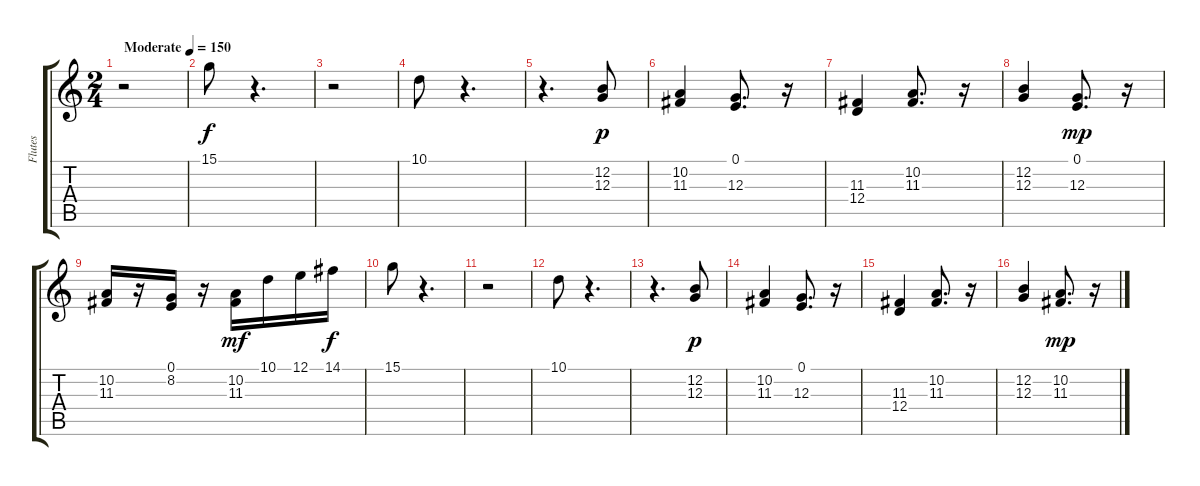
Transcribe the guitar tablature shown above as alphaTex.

\track ("Flutes" "Flutes") {instrument flute}
\staff {score tabs}
\tuning (E4 B3 G3 D3 A2 E2) {hide}
\ts (2 4)
\tempo (150 "Moderate")
\clef g2
\ks c
r.2{dy f instrument flute} |
15.1.8 r.4{d} |
r.2 |
10.1.8 r.4{d} |
r.4{d} (12.2 12.3).8{dy p} |
(10.2 11.3).4 (0.1 12.3).8{d} r.16 |
(11.3 12.4).4 (10.2 11.3).8{d} r.16 |
(12.2 12.3).4 (0.1 12.3).8{d dy mp} r.16 |
(10.2 11.3).16 r.16 (0.1 8.2).16 r.16 (10.2 11.3).16{dy mf} 10.1.16 12.1.16 14.1.16{dy f} |
15.1.8 r.4{d} |
r.2 |
10.1.8 r.4{d} |
r.4{d} (12.2 12.3).8{dy p} |
(10.2 11.3).4 (0.1 12.3).8{d} r.16 |
(11.3 12.4).4 (10.2 11.3).8{d} r.16 |
(12.2 12.3).4 (10.2 11.3).8{d dy mp} r.16
